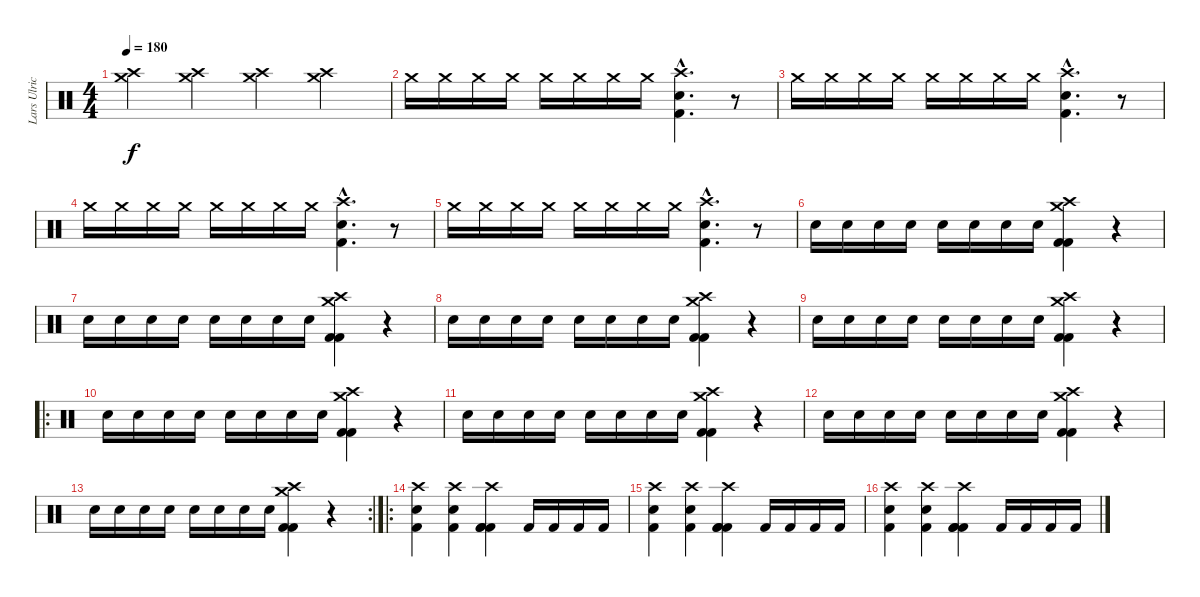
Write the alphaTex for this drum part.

\track ("Lars Ulrich" "Lars Ulric") {instrument percussion}
\staff {score}
\articulation defaults
\ts (4 4)
\tempo 180
\clef neutral
\ks c
("Crash medium (hit)" "Crash high (hit)").4{dy f} ("Crash medium (hit)" "Crash high (hit)").4 ("Crash medium (hit)" "Crash high (hit)").4 ("Crash medium (hit)" "Crash high (hit)").4 |
"Crash medium (hit)".16 "Crash medium (hit)".16 "Crash medium (hit)".16 "Crash medium (hit)".16 "Crash medium (hit)".16 "Crash medium (hit)".16 "Crash medium (hit)".16 "Crash medium (hit)".16 ("Crash high (hit)"{hac} "Snare (hit) 2"{hac} "Kick (hit) 2"{hac}).4{d} r.8 |
"Crash medium (hit)".16 "Crash medium (hit)".16 "Crash medium (hit)".16 "Crash medium (hit)".16 "Crash medium (hit)".16 "Crash medium (hit)".16 "Crash medium (hit)".16 "Crash medium (hit)".16 ("Crash high (hit)"{hac} "Snare (hit) 2"{hac} "Kick (hit) 2"{hac}).4{d} r.8 |
"Crash medium (hit)".16 "Crash medium (hit)".16 "Crash medium (hit)".16 "Crash medium (hit)".16 "Crash medium (hit)".16 "Crash medium (hit)".16 "Crash medium (hit)".16 "Crash medium (hit)".16 ("Crash high (hit)"{hac} "Snare (hit) 2"{hac} "Kick (hit) 2"{hac}).4{d} r.8 |
"Crash medium (hit)".16 "Crash medium (hit)".16 "Crash medium (hit)".16 "Crash medium (hit)".16 "Crash medium (hit)".16 "Crash medium (hit)".16 "Crash medium (hit)".16 "Crash medium (hit)".16 ("Crash high (hit)"{hac} "Snare (hit) 2"{hac} "Kick (hit) 2"{hac}).4{d} r.8 |
"Electric Snare (hit)".16 "Electric Snare (hit)".16 "Electric Snare (hit)".16 "Electric Snare (hit)".16 "Electric Snare (hit)".16 "Electric Snare (hit)".16 "Electric Snare (hit)".16 "Electric Snare (hit)".16 ("Crash medium (hit)" "Crash high (hit)" "Kick (hit) 2" "Kick (hit) 2").4 r.4 |
"Electric Snare (hit)".16 "Electric Snare (hit)".16 "Electric Snare (hit)".16 "Electric Snare (hit)".16 "Electric Snare (hit)".16 "Electric Snare (hit)".16 "Electric Snare (hit)".16 "Electric Snare (hit)".16 ("Crash medium (hit)" "Crash high (hit)" "Kick (hit) 2" "Kick (hit) 2").4 r.4 |
"Electric Snare (hit)".16 "Electric Snare (hit)".16 "Electric Snare (hit)".16 "Electric Snare (hit)".16 "Electric Snare (hit)".16 "Electric Snare (hit)".16 "Electric Snare (hit)".16 "Electric Snare (hit)".16 ("Crash medium (hit)" "Crash high (hit)" "Kick (hit) 2" "Kick (hit) 2").4 r.4 |
"Electric Snare (hit)".16 "Electric Snare (hit)".16 "Electric Snare (hit)".16 "Electric Snare (hit)".16 "Electric Snare (hit)".16 "Electric Snare (hit)".16 "Electric Snare (hit)".16 "Electric Snare (hit)".16 ("Crash medium (hit)" "Crash high (hit)" "Kick (hit) 2" "Kick (hit) 2").4 r.4 |
\ro "Electric Snare (hit)".16 "Electric Snare (hit)".16 "Electric Snare (hit)".16 "Electric Snare (hit)".16 "Electric Snare (hit)".16 "Electric Snare (hit)".16 "Electric Snare (hit)".16 "Electric Snare (hit)".16
("Crash medium (hit)" "Crash high (hit)" "Kick (hit) 2" "Kick (hit) 2").4 r.4 |
"Electric Snare (hit)".16 "Electric Snare (hit)".16 "Electric Snare (hit)".16 "Electric Snare (hit)".16 "Electric Snare (hit)".16 "Electric Snare (hit)".16 "Electric Snare (hit)".16 "Electric Snare (hit)".16 ("Crash medium (hit)" "Crash high (hit)" "Kick (hit) 2" "Kick (hit) 2").4 r.4 |
"Electric Snare (hit)".16 "Electric Snare (hit)".16 "Electric Snare (hit)".16 "Electric Snare (hit)".16 "Electric Snare (hit)".16 "Electric Snare (hit)".16 "Electric Snare (hit)".16 "Electric Snare (hit)".16 ("Crash medium (hit)" "Crash high (hit)" "Kick (hit) 2" "Kick (hit) 2").4 r.4 |
\rc 2 "Electric Snare (hit)".16 "Electric Snare (hit)".16 "Electric Snare (hit)".16 "Electric Snare (hit)".16 "Electric Snare (hit)".16 "Electric Snare (hit)".16 "Electric Snare (hit)".16 "Electric Snare (hit)".16
("Crash medium (hit)" "Crash high (hit)" "Kick (hit) 2" "Kick (hit) 2").4 r.4 |
\ro
("Kick (hit) 2" "Crash high (hit)" "Electric Snare (hit)").4 ("Kick (hit) 2" "Crash high (hit)" "Electric Snare (hit)").4 ("Kick (hit) 2" "Crash high (hit)" "Kick (hit) 2" "Kick (hit) 2").4 "Kick (hit) 2".16 "Kick (hit) 2".16 "Kick (hit) 2".16 "Kick (hit) 2".16 |
("Kick (hit) 2" "Crash high (hit)" "Electric Snare (hit)").4 ("Kick (hit) 2" "Crash high (hit)" "Electric Snare (hit)").4 ("Kick (hit) 2" "Crash high (hit)" "Kick (hit) 2" "Kick (hit) 2").4 "Kick (hit) 2".16 "Kick (hit) 2".16 "Kick (hit) 2".16 "Kick (hit) 2".16 |
("Kick (hit) 2" "Crash high (hit)" "Electric Snare (hit)").4 ("Kick (hit) 2" "Crash high (hit)" "Electric Snare (hit)").4 ("Kick (hit) 2" "Crash high (hit)" "Kick (hit) 2" "Kick (hit) 2").4 "Kick (hit) 2".16 "Kick (hit) 2".16 "Kick (hit) 2".16 "Kick (hit) 2".16
